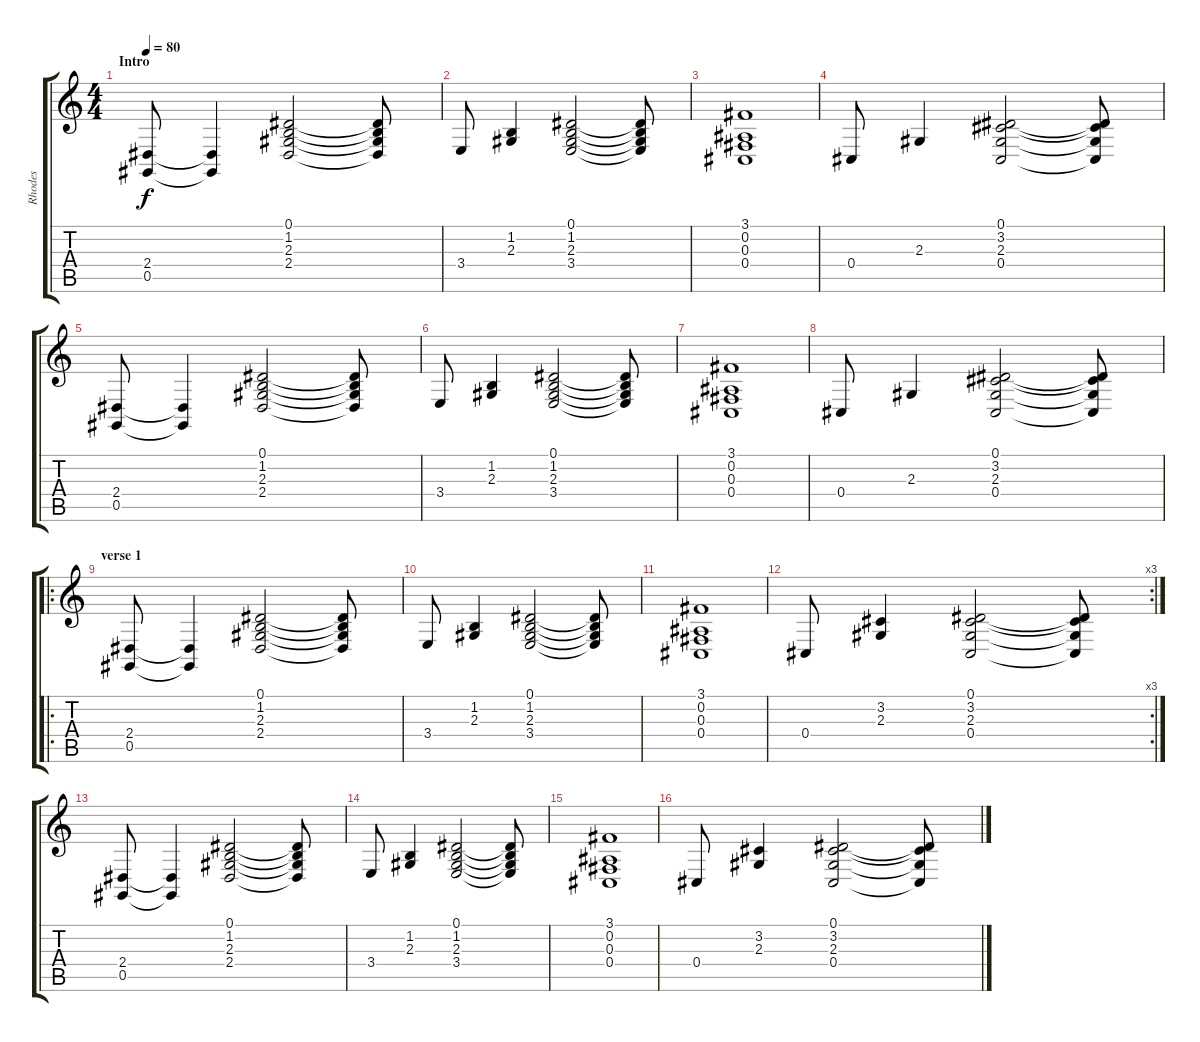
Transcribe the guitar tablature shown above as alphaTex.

\track ("Rhodes" "Rhodes") {instrument electricpiano1}
\staff {score tabs}
\tuning (Eb4 Bb3 Gb3 Db3 Ab2 Eb2) {hide}
\ts (4 4)
\section ("" "Intro")
\tempo 80
\clef g2
\ks c
(2.4 0.5).8{dy f instrument electricpiano1} (2.4{t} 0.5{t}).4 (0.1 1.2 2.3 2.4).2 (0.1{t} 1.2{t} 2.3{t} 2.4{t}).8 |
3.4.8 (1.2 2.3).4 (0.1 1.2 2.3 3.4).2 (0.1{t} 1.2{t} 2.3{t} 3.4{t}).8 |
(3.1 0.2 0.3 0.4).1 |
0.4.8 2.3.4 (0.1 3.2 2.3 0.4).2 (0.1{t} 3.2{t} 2.3{t} 0.4{t}).8 |
(2.4 0.5).8 (2.4{t} 0.5{t}).4 (0.1 1.2 2.3 2.4).2 (0.1{t} 1.2{t} 2.3{t} 2.4{t}).8 |
3.4.8 (1.2 2.3).4 (0.1 1.2 2.3 3.4).2 (0.1{t} 1.2{t} 2.3{t} 3.4{t}).8 |
(3.1 0.2 0.3 0.4).1 |
0.4.8 2.3.4 (0.1 3.2 2.3 0.4).2 (0.1{t} 3.2{t} 2.3{t} 0.4{t}).8 |
\ro
\section ("" "verse 1")
(2.4 0.5).8 (2.4{t} 0.5{t}).4 (0.1 1.2 2.3 2.4).2 (0.1{t} 1.2{t} 2.3{t} 2.4{t}).8 |
3.4.8 (1.2 2.3).4 (0.1 1.2 2.3 3.4).2 (0.1{t} 1.2{t} 2.3{t} 3.4{t}).8 |
(3.1 0.2 0.3 0.4).1 |
\rc 3
0.4.8 (3.2 2.3).4 (0.1 3.2 2.3 0.4).2 (0.1{t} 3.2{t} 2.3{t} 0.4{t}).8 |
(2.4 0.5).8 (2.4{t} 0.5{t}).4 (0.1 1.2 2.3 2.4).2 (0.1{t} 1.2{t} 2.3{t} 2.4{t}).8 |
3.4.8 (1.2 2.3).4 (0.1 1.2 2.3 3.4).2 (0.1{t} 1.2{t} 2.3{t} 3.4{t}).8 |
(3.1 0.2 0.3 0.4).1 |
0.4.8 (3.2 2.3).4 (0.1 3.2 2.3 0.4).2 (0.1{t} 3.2{t} 2.3{t} 0.4{t}).8
